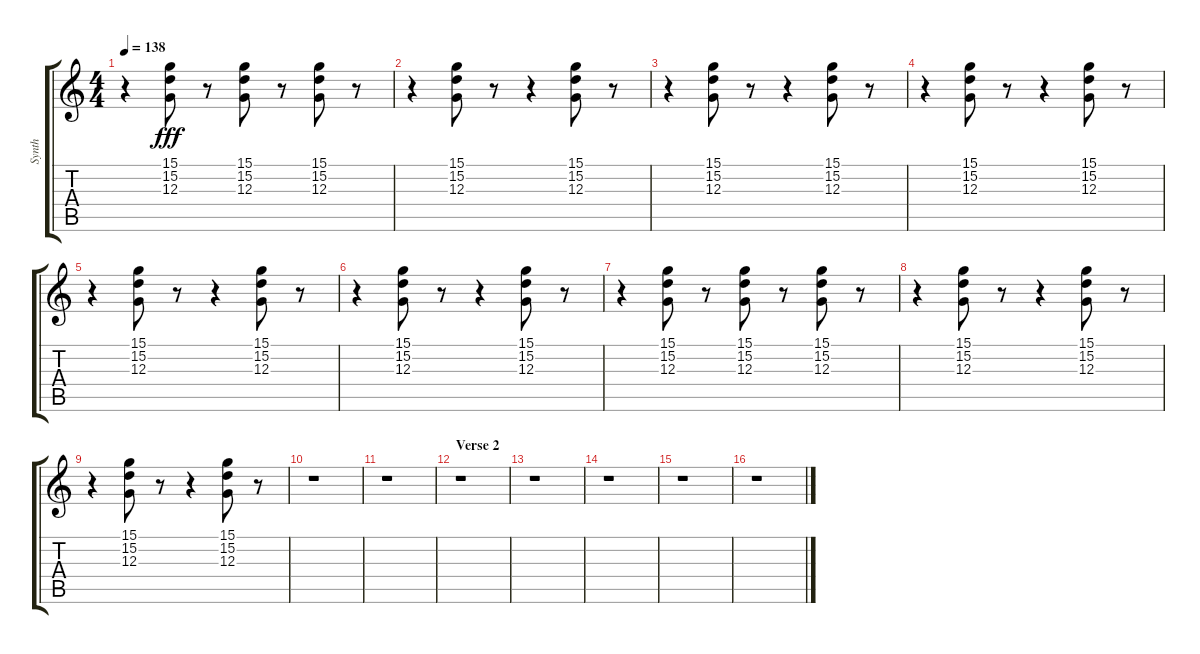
\track ("Synth" "Synth") {instrument reedorgan}
\staff {score tabs}
\tuning (E4 B3 G3 D3 A2 E2) {hide}
\ts (4 4)
\tempo 138
\clef g2
\ks c
r.4{dy fff} (15.1 15.2 12.3).8 r.8 (15.1 15.2 12.3).8 r.8 (15.1 15.2 12.3).8 r.8 |
r.4 (15.1 15.2 12.3).8 r.8 r.4 (15.1 15.2 12.3).8 r.8 |
r.4 (15.1 15.2 12.3).8 r.8 r.4 (15.1 15.2 12.3).8 r.8 |
r.4 (15.1 15.2 12.3).8 r.8 r.4 (15.1 15.2 12.3).8 r.8 |
r.4 (15.1 15.2 12.3).8 r.8 r.4 (15.1 15.2 12.3).8 r.8 |
r.4 (15.1 15.2 12.3).8 r.8 r.4 (15.1 15.2 12.3).8 r.8 |
r.4 (15.1 15.2 12.3).8 r.8 (15.1 15.2 12.3).8 r.8 (15.1 15.2 12.3).8 r.8 |
r.4 (15.1 15.2 12.3).8 r.8 r.4 (15.1 15.2 12.3).8 r.8 |
r.4 (15.1 15.2 12.3).8 r.8 r.4 (15.1 15.2 12.3).8 r.8 |
r.1 |
r.1 |
\section ("" "Verse 2")
r.1 |
r.1 |
r.1 |
r.1 |
r.1
